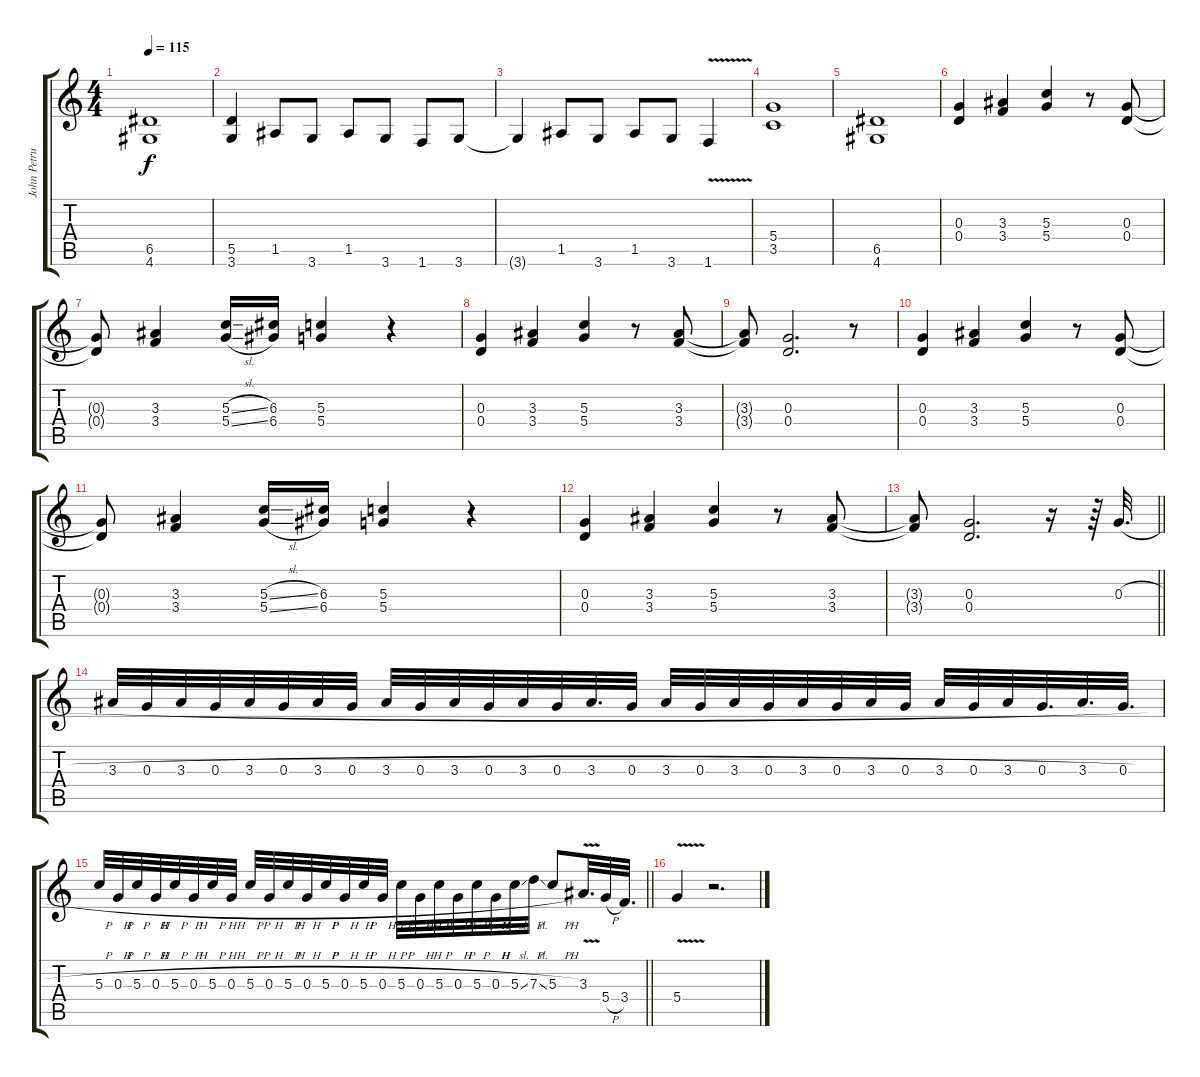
\track ("John Petruci" "John Petru") {instrument overdrivenguitar}
\staff {score tabs}
\tuning (E4 B3 G3 D3 A2 E2) {hide}
\ts (4 4)
\tempo 115
\clef g2
\ks c
(6.5 4.6).1{dy f} |
(5.5 3.6).4 1.5.8 3.6.8 1.5.8 3.6.8 1.6.8 3.6.8 |
3.6{t}.4 1.5.8 3.6.8 1.5.8 3.6.8 1.6{v}.4 |
(5.4 3.5).1 |
(6.5 4.6).1 |
(0.3 0.4).4 (3.3 3.4).4 (5.3 5.4).4 r.8 (0.3 0.4).8 |
(0.3{t} 0.4{t}).8 (3.3 3.4).4 (5.3{sl} 5.4{sl}).16 (6.3 6.4).16 (5.3 5.4).4 r.4 |
(0.3 0.4).4 (3.3 3.4).4 (5.3 5.4).4 r.8 (3.3 3.4).8 |
(3.3{t} 3.4{t}).8 (0.3 0.4).2{d} r.8 |
(0.3 0.4).4 (3.3 3.4).4 (5.3 5.4).4 r.8 (0.3 0.4).8 |
(0.3{t} 0.4{t}).8 (3.3 3.4).4 (5.3{sl} 5.4{sl}).16 (6.3 6.4).16 (5.3 5.4).4 r.4 |
(0.3 0.4).4 (3.3 3.4).4 (5.3 5.4).4 r.8 (3.3 3.4).8 |
\barLineRight lightlight
(3.3{t} 3.4{t}).8 (0.3 0.4).2{d} r.16 r.64 0.3{h}.32{d} |
3.3{h}.32 0.3{h}.32 3.3{h}.32 0.3{h}.32 3.3{h}.32 0.3{h}.32 3.3{h}.32 0.3{h}.32 3.3{h}.32 0.3{h}.32 3.3{h}.32 0.3{h}.32 3.3{h}.32 0.3{h}.32 3.3{h}.32{d} 0.3{h}.32 3.3{h}.32 0.3{h}.32 3.3{h}.32 0.3{h}.32 3.3{h}.32 0.3{h}.32 3.3{h}.32 0.3{h}.32 3.3{h}.32 0.3{h}.32 3.3{h}.32 0.3{h}.32{d} 3.3{h}.32{d} 0.3{h}.32{d} |
\barLineRight lightlight
5.3{h}.32 0.3{h}.32 5.3{h}.32 0.3{h}.32 5.3{h}.32 0.3{h}.32 5.3{h}.32 0.3{h}.32 5.3{h}.32 0.3{h}.32 5.3{h}.32 0.3{h}.32 5.3{h}.32 0.3{h}.32 5.3{h}.32 0.3{h}.32 5.3{h}.32 0.3{h}.32 5.3{h}.32 0.3{h}.32 5.3{h}.32 0.3{h}.32 5.3{sl}.32 7.3{sl}.32 5.3{h}.8 3.3{v}.32{d} 5.4{h}.32 3.4.32{d} |
5.4{v}.4 r.2{d}
